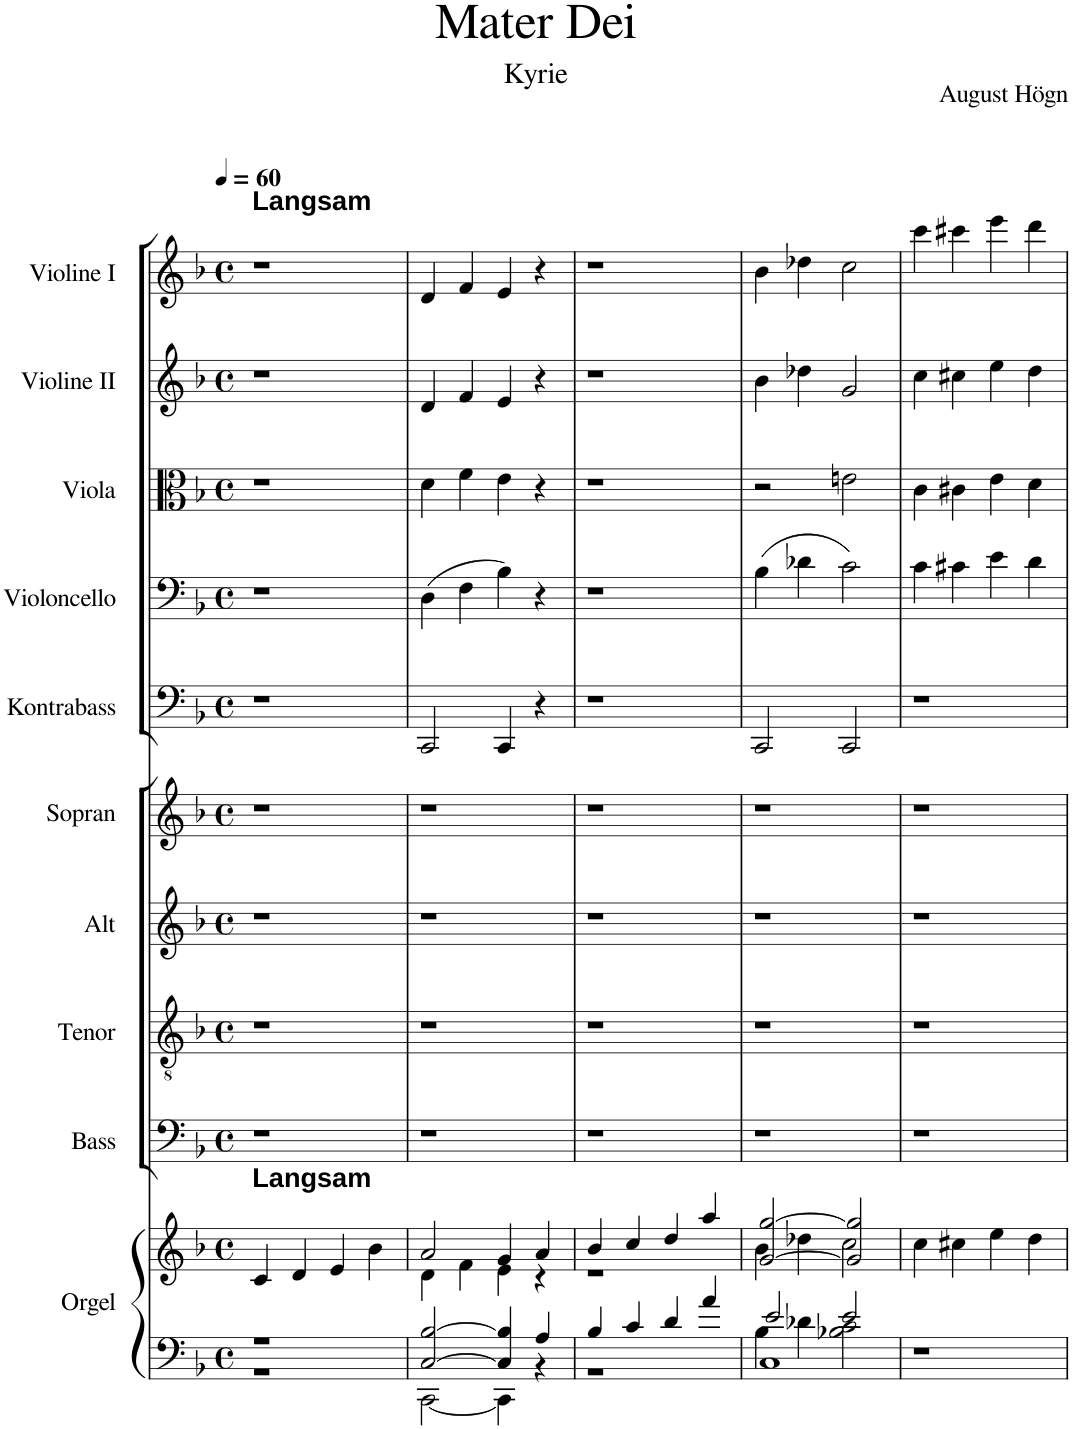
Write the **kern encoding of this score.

**kern	**kern	**kern	**kern	**kern	**kern	**kern	**kern	**kern	**kern	**kern
*part10	*part10	*part9	*part8	*part7	*part6	*part5	*part4	*part3	*part2	*part1
*staff11	*staff10	*staff9	*staff8	*staff7	*staff6	*staff5	*staff4	*staff3	*staff2	*staff1
*I"Orgel	*	*I"Bass	*I"Tenor	*I"Alt	*I"Sopran	*I"Kontrabass	*I"Violoncello	*I"Viola	*I"Violine II	*I"Violine I
*I'Org.	*	*I'B.	*I'T.	*I'A.	*I'S.	*I'Kb.	*I'Vc.	*I'Vla.	*I'Vl. II	*I'Vl. I
*clefF4	*clefG2	*clefF4	*clefGv2	*clefG2	*clefG2	*clefF4	*clefF4	*clefC3	*clefG2	*clefG2
*	*	*	*	*	*	*Trd7c12	*	*	*	*
*k[b-]	*k[b-]	*k[b-]	*k[b-]	*k[b-]	*k[b-]	*k[b-]	*k[b-]	*k[b-]	*k[b-]	*k[b-]
*F:	*F:	*F:	*	*F:	*F:	*	*F:	*F:	*F:	*F:
*M4/4	*M4/4	*M4/4	*M4/4	*M4/4	*M4/4	*M4/4	*M4/4	*M4/4	*M4/4	*M4/4
*met(c)	*met(c)	*met(c)	*met(c)	*met(c)	*met(c)	*met(c)	*met(c)	*met(c)	*met(c)	*met(c)
*MM60	*MM60	*MM60	*MM60	*MM60	*MM60	*MM60	*MM60	*MM60	*MM60	*MM60
=1	=1	=1	=1	=1	=1	=1	=1	=1	=1	=1
*^	*	*	*	*	*	*	*	*	*	*
!	!	!	!	!	!	!	!	!	!	!	!LO:TX:a:B:t=Langsam
!	!	!LO:TX:a:B:t=Langsam	!	!	!	!	!	!	!	!	!
1r	1r	4c/	1r	1r	1r	1r	1r	1r	1r	1r	1r
.	.	4d/	.	.	.	.	.	.	.	.	.
.	.	4e/	.	.	.	.	.	.	.	.	.
.	.	4b-\	.	.	.	.	.	.	.	.	.
=2	=2	=2	=2	=2	=2	=2	=2	=2	=2	=2	=2
*	*	*^	*	*	*	*	*	*	*	*	*
[2C/ [2B-/	[2CC\	2a/	4d\	1r	1r	1r	1r	2CC/	(4D\	4d\	4d/	4d/
.	.	.	4f\	.	.	.	.	.	4F\	4f\	4f/	4f/
4C/] 4B-/]	4CC\]	4g/	4e\	.	.	.	.	4CC/	4B-\)	4e\	4e/	4e/
4A/	4r	4a/	4r	.	.	.	.	4r	4r	4r	4r	4r
=3	=3	=3	=3	=3	=3	=3	=3	=3	=3	=3	=3	=3
4B-/	1r	4b-/	1r	1r	1r	1r	1r	1r	1r	1r	1r	1r
4c/	.	4cc/	.	.	.	.	.	.	.	.	.	.
4d/	.	4dd/	.	.	.	.	.	.	.	.	.	.
4a/	.	4aa/	.	.	.	.	.	.	.	.	.	.
=4	=4	=4	=4	=4	=4	=4	=4	=4	=4	=4	=4	=4
*	*^	*	*	*	*	*	*	*	*	*	*	*
2e/	4B-\	1C	[2g/ [2gg/	4b-\	1r	1r	1r	1r	2CC/	(4B-\	2r	4b-\	4b-\
.	4d-X\	.	.	4dd-X\	.	.	.	.	.	4d-X\	.	4dd-X\	4dd-X\
2e/	2B-X\ 2c\	.	2g/] 2gg/]	2cc\	.	.	.	.	2CC/	2c\)	2en\	2g/	2cc\
*v	*v	*v	*	*	*	*	*	*	*	*	*	*	*
*	*v	*v	*	*	*	*	*	*	*	*	*
=5	=5	=5	=5	=5	=5	=5	=5	=5	=5	=5
1r	4cc\	1r	1r	1r	1r	1r	4c\	4c\	4cc\	4ccc\
.	4cc#X\	.	.	.	.	.	4c#X\	4c#X\	4cc#X\	4ccc#X\
.	4ee\	.	.	.	.	.	4e\	4e\	4ee\	4eee\
.	4dd\	.	.	.	.	.	4d\	4d\	4dd\	4ddd\
=	=	=	=	=	=	=	=	=	=	=
*-	*-	*-	*-	*-	*-	*-	*-	*-	*-	*-
